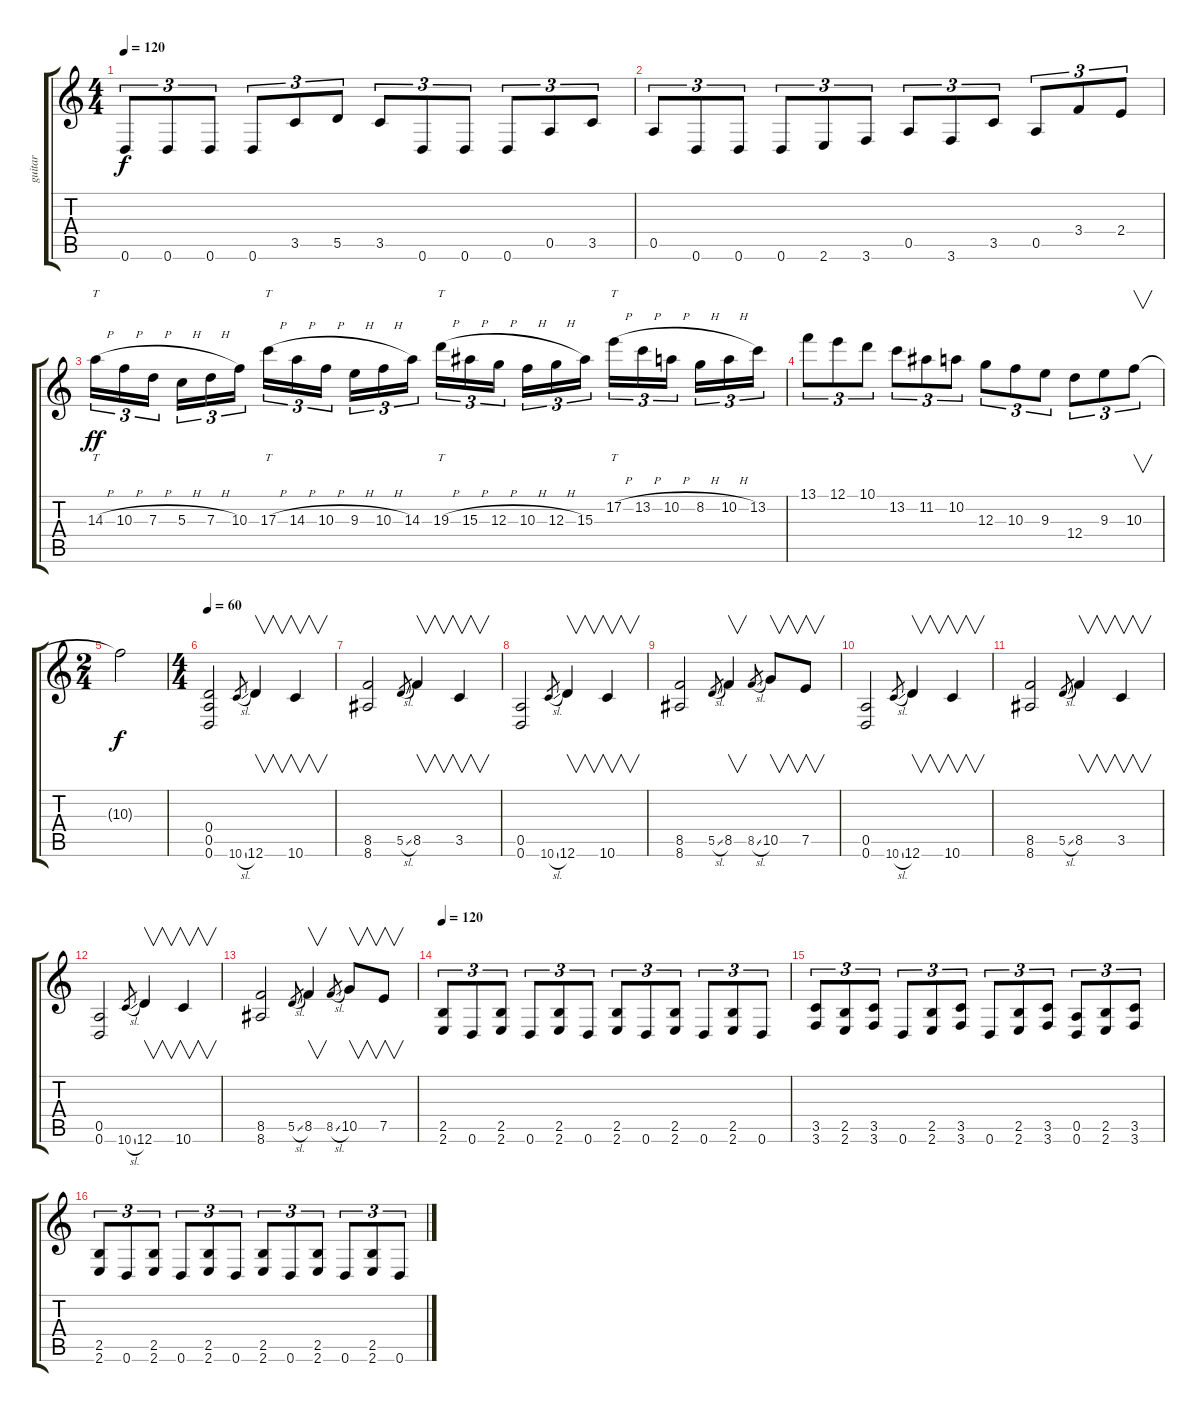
\track ("guitar" "guitar") {instrument overdrivenguitar}
\staff {score tabs}
\tuning (E4 B3 G3 D3 A2 D2) {hide}
\ts (4 4)
\tempo 120
\clef g2
\ks c
0.6.8{tu (3 2) dy f} 0.6.8{tu (3 2)} 0.6.8{tu (3 2)} 0.6.8{tu (3 2)} 3.5.8{tu (3 2)} 5.5.8{tu (3 2)} 3.5.8{tu (3 2)} 0.6.8{tu (3 2)} 0.6.8{tu (3 2)} 0.6.8{tu (3 2)} 0.5.8{tu (3 2)} 3.5.8{tu (3 2)} |
0.5.8{tu (3 2)} 0.6.8{tu (3 2)} 0.6.8{tu (3 2)} 0.6.8{tu (3 2)} 2.6.8{tu (3 2)} 3.6.8{tu (3 2)} 0.5.8{tu (3 2)} 3.6.8{tu (3 2)} 3.5.8{tu (3 2)} 0.5.8{tu (3 2)} 3.4.8{tu (3 2)} 2.4.8{tu (3 2)} |
14.3{h}.16{tt tu (3 2) dy ff volume 16} 10.3{h}.16{tu (3 2)} 7.3{h}.16{tu (3 2)} 5.3{h}.16{tu (3 2)} 7.3{h}.16{tu (3 2)} 10.3.16{tu (3 2)} 17.3{h}.16{tt tu (3 2)} 14.3{h}.16{tu (3 2)} 10.3{h}.16{tu (3 2)} 9.3{h}.16{tu (3 2)} 10.3{h}.16{tu (3 2)} 14.3.16{tu (3 2)} 19.3{h}.16{tt tu (3 2)} 15.3{h}.16{tu (3 2)} 12.3{h}.16{tu (3 2)} 10.3{h}.16{tu (3 2)} 12.3{h}.16{tu (3 2)} 15.3.16{tu (3 2)} 17.2{h}.16{tt tu (3 2)} 13.2{h}.16{tu (3 2)} 10.2{h}.16{tu (3 2)} 8.2{h}.16{tu (3 2)} 10.2{h}.16{tu (3 2)} 13.2.16{tu (3 2)} |
13.1.8{tu (3 2)} 12.1.8{tu (3 2)} 10.1.8{tu (3 2)} 13.2.8{tu (3 2)} 11.2.8{tu (3 2)} 10.2.8{tu (3 2)} 12.3.8{tu (3 2)} 10.3.8{tu (3 2)} 9.3.8{tu (3 2)} 12.4.8{tu (3 2)} 9.3.8{tu (3 2)} 10.3.8{v tu (3 2)} |
\ts (2 4)
10.3{t}.2{dy f} |
\ts (4 4)
\tempo 60
(0.4 0.5 0.6).2{volume 15} 10.6{sl}.8{gr} 12.6.4{v} 10.6.4{v} |
(8.5 8.6).2 5.5{sl}.8{gr} 8.5.4{v} 3.5.4{v} |
(0.5 0.6).2 10.6{sl}.8{gr} 12.6.4{v} 10.6.4{v} |
(8.5 8.6).2 5.5{sl}.8{gr} 8.5.4{v} 8.5{sl}.8{gr} 10.5.8{v} 7.5.8{v} |
(0.5 0.6).2 10.6{sl}.8{gr} 12.6.4{v} 10.6.4{v} |
(8.5 8.6).2 5.5{sl}.8{gr} 8.5.4{v} 3.5.4{v} |
(0.5 0.6).2 10.6{sl}.8{gr} 12.6.4{v} 10.6.4{v} |
(8.5 8.6).2 5.5{sl}.8{gr} 8.5.4{v} 8.5{sl}.8{gr} 10.5.8{v} 7.5.8{v} |
\tempo 120
(2.5 2.6).8{tu (3 2)} 0.6.8{tu (3 2)} (2.5 2.6).8{tu (3 2)} 0.6.8{tu (3 2)} (2.5 2.6).8{tu (3 2)} 0.6.8{tu (3 2)} (2.5 2.6).8{tu (3 2)} 0.6.8{tu (3 2)} (2.5 2.6).8{tu (3 2)} 0.6.8{tu (3 2)} (2.5 2.6).8{tu (3 2)} 0.6.8{tu (3 2)} |
(3.5 3.6).8{tu (3 2)} (2.5 2.6).8{tu (3 2)} (3.5 3.6).8{tu (3 2)} 0.6.8{tu (3 2)} (2.5 2.6).8{tu (3 2)} (3.5 3.6).8{tu (3 2)} 0.6.8{tu (3 2)} (2.5 2.6).8{tu (3 2)} (3.5 3.6).8{tu (3 2)} (0.5 0.6).8{tu (3 2)} (2.5 2.6).8{tu (3 2)} (3.5 3.6).8{tu (3 2)} |
(2.5 2.6).8{tu (3 2)} 0.6.8{tu (3 2)} (2.5 2.6).8{tu (3 2)} 0.6.8{tu (3 2)} (2.5 2.6).8{tu (3 2)} 0.6.8{tu (3 2)} (2.5 2.6).8{tu (3 2)} 0.6.8{tu (3 2)} (2.5 2.6).8{tu (3 2)} 0.6.8{tu (3 2)} (2.5 2.6).8{tu (3 2)} 0.6.8{tu (3 2)}
